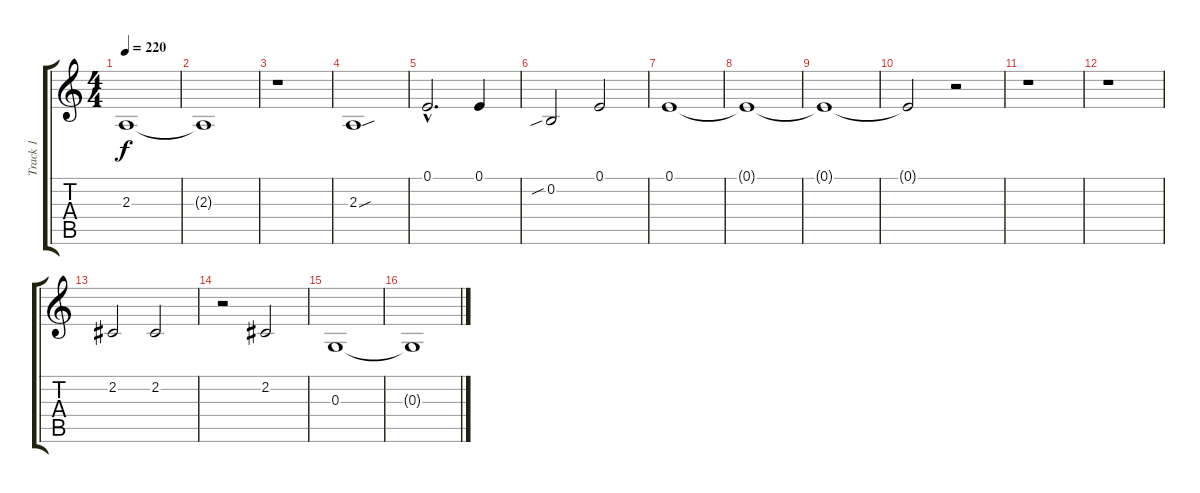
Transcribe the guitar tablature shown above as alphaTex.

\track ("Track 1" "Track 1") {instrument electricgrandpiano}
\staff {score tabs}
\tuning (E4 B3 G3 D3 A2 E2) {hide}
\ts (4 4)
\tempo 220
\clef g2
\ks c
2.3.1{dy f} |
2.3{t}.1 |
r.1 |
2.3{sou}.1 |
0.1{hac}.2{d} 0.1.4 |
0.2{sib}.2 0.1.2 |
0.1.1 |
0.1{t}.1 |
0.1{t}.1 |
0.1{t}.2 r.2 |
r.1 |
r.1 |
2.2.2 2.2.2 |
r.2 2.2.2 |
0.3.1 |
0.3{t}.1
